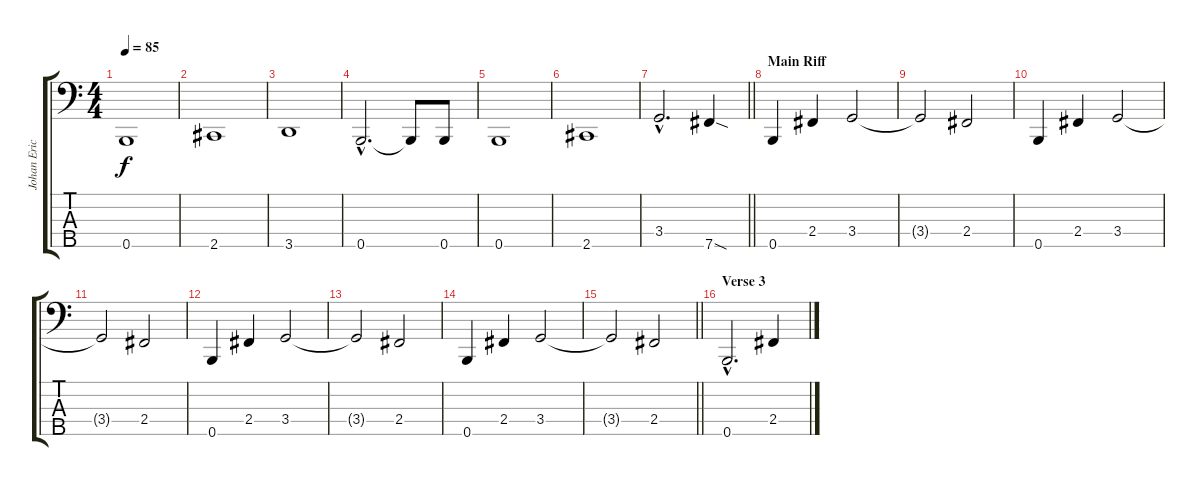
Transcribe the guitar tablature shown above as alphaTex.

\track ("Johan Ericson" "Johan Eric") {instrument electricbassfinger}
\staff {score tabs}
\tuning (G2 D2 A1 E1 B0) {hide}
\ts (4 4)
\tempo 85
\clef f4
\ks c
0.5.1{dy f} |
2.5.1 |
3.5.1 |
0.5{hac}.2{d} 0.5{t}.8 0.5.8 |
0.5.1 |
2.5.1 |
\barLineRight lightlight
3.4{hac}.2{d} 7.5{sod}.4 |
\section ("" "Main Riff")
0.5.4 2.4.4 3.4.2 |
3.4{t}.2 2.4.2 |
0.5.4 2.4.4 3.4.2 |
3.4{t}.2 2.4.2 |
0.5.4 2.4.4 3.4.2 |
3.4{t}.2 2.4.2 |
0.5.4 2.4.4 3.4.2 |
\barLineRight lightlight
3.4{t}.2 2.4.2 |
\section ("" "Verse 3")
0.5{hac}.2{d} 2.4.4
